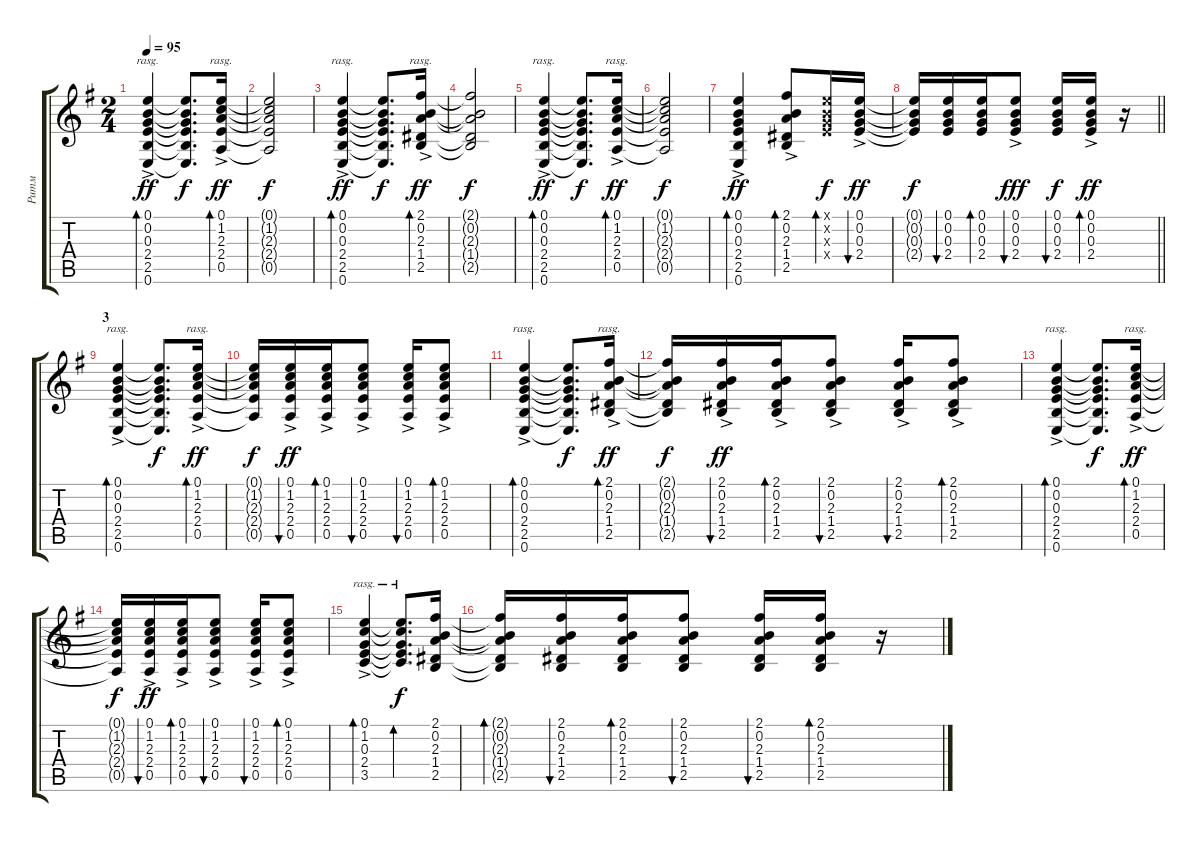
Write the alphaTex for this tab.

\track ("Ритм" "Ритм") {instrument electricguitarmuted}
\staff {score tabs}
\tuning (E4 B3 G3 D3 A2 E2) {hide}
\ts (2 4)
\tempo 95
\clef g2
\ks eminor
(0.1{ac} 0.2{ac} 0.3{ac} 2.4{ac} 2.5{ac} 0.6{ac}).4{bd 60 rasg ii dy ff} (0.1{t} 0.2{t} 0.3{t} 2.4{t} 2.5{t} 0.6{t}).8{d dy f} (0.1{ac} 1.2{ac} 2.3{ac} 2.4{ac} 0.5{ac}).16{bd 60 rasg ii dy ff} |
(0.1{t} 1.2{t} 2.3{t} 2.4{t} 0.5{t}).2{dy f} |
(0.1{ac} 0.2{ac} 0.3{ac} 2.4{ac} 2.5{ac} 0.6{ac}).4{bd 60 rasg ii dy ff} (0.1{t} 0.2{t} 0.3{t} 2.4{t} 2.5{t} 0.6{t}).8{d dy f} (2.1{ac} 0.2{ac} 2.3{ac} 1.4{ac} 2.5{ac}).16{bd 60 rasg ii dy ff} |
(2.1{t} 0.2{t} 2.3{t} 1.4{t} 2.5{t}).2{dy f} |
(0.1{ac} 0.2{ac} 0.3{ac} 2.4{ac} 2.5{ac} 0.6{ac}).4{bd 60 rasg ii dy ff} (0.1{t} 0.2{t} 0.3{t} 2.4{t} 2.5{t} 0.6{t}).8{d dy f} (0.1{ac} 1.2{ac} 2.3{ac} 2.4{ac} 0.5{ac}).16{bd 60 rasg ii dy ff} |
(0.1{t} 1.2{t} 2.3{t} 2.4{t} 0.5{t}).2{dy f} |
(0.1{ac} 0.2{ac} 0.3{ac} 2.4{ac} 2.5{ac} 0.6{ac}).4{bd 30 dy ff} (2.1{ac} 0.2{ac} 2.3{ac} 1.4{ac} 2.5{ac}).8{bd 30} (0.1{x} 0.2{x} 0.3{x} 2.4{x}).16{bd 30 dy f} (0.1{ac} 0.2{ac} 0.3{ac} 2.4{ac}).16{bu 30 dy ff} |
\barLineRight lightlight
(0.1{t} 0.2{t} 0.3{t} 2.4{t}).16{dy f} (0.1 0.2 0.3 2.4).16{bu 30} (0.1 0.2 0.3 2.4).16{bd 30} (0.1{ac} 0.2{ac} 0.3{ac} 2.4{ac}).8{bu 30 dy fff} (0.1 0.2 0.3 2.4).16{bu 30 dy f} (0.1{ac} 0.2{ac} 0.3{ac} 2.4{ac}).16{bd 30 dy ff} r.16 |
\section ("" "3")
(0.1{ac} 0.2{ac} 0.3{ac} 2.4{ac} 2.5{ac} 0.6{ac}).4{bd 60 rasg ii} (0.1{t} 0.2{t} 0.3{t} 2.4{t} 2.5{t} 0.6{t}).8{d dy f} (0.1{ac} 1.2{ac} 2.3{ac} 2.4{ac} 0.5{ac}).16{bd 60 rasg ii dy ff} |
(0.1{t} 1.2{t} 2.3{t} 2.4{t} 0.5{t}).16{dy f} (0.1{ac} 1.2{ac} 2.3{ac} 2.4{ac} 0.5{ac}).16{bu 30 dy ff} (0.1{ac} 1.2{ac} 2.3{ac} 2.4{ac} 0.5{ac}).16{bd 30} (0.1{ac} 1.2{ac} 2.3{ac} 2.4{ac} 0.5{ac}).8{bu 30} (0.1{ac} 1.2{ac} 2.3{ac} 2.4{ac} 0.5{ac}).16{bu 30} (0.1{ac} 1.2{ac} 2.3{ac} 2.4{ac} 0.5{ac}).8{bd 30} |
(0.1{ac} 0.2{ac} 0.3{ac} 2.4{ac} 2.5{ac} 0.6{ac}).4{bd 60 rasg ii} (0.1{t} 0.2{t} 0.3{t} 2.4{t} 2.5{t} 0.6{t}).8{d dy f} (2.1{ac} 0.2{ac} 2.3{ac} 1.4{ac} 2.5{ac}).16{bd 60 rasg ii dy ff} |
(2.1{t} 0.2{t} 2.3{t} 1.4{t} 2.5{t}).16{dy f} (2.1{ac} 0.2{ac} 2.3{ac} 1.4{ac} 2.5{ac}).16{bu 30 dy ff} (2.1{ac} 0.2{ac} 2.3{ac} 1.4{ac} 2.5{ac}).16{bd 30} (2.1{ac} 0.2{ac} 2.3{ac} 1.4{ac} 2.5{ac}).8{bu 30} (2.1{ac} 0.2{ac} 2.3{ac} 1.4{ac} 2.5{ac}).16{bu 30} (2.1{ac} 0.2{ac} 2.3{ac} 1.4{ac} 2.5{ac}).8{bd 30} |
(0.1{ac} 0.2{ac} 0.3{ac} 2.4{ac} 2.5{ac} 0.6{ac}).4{bd 60 rasg ii} (0.1{t} 0.2{t} 0.3{t} 2.4{t} 2.5{t} 0.6{t}).8{d dy f} (0.1{ac} 1.2{ac} 2.3{ac} 2.4{ac} 0.5{ac}).16{bd 60 rasg ii dy ff} |
(0.1{t} 1.2{t} 2.3{t} 2.4{t} 0.5{t}).16{dy f} (0.1{ac} 1.2{ac} 2.3{ac} 2.4{ac} 0.5{ac}).16{bu 30 dy ff} (0.1{ac} 1.2{ac} 2.3{ac} 2.4{ac} 0.5{ac}).16{bd 30} (0.1{ac} 1.2{ac} 2.3{ac} 2.4{ac} 0.5{ac}).8{bu 30} (0.1{ac} 1.2{ac} 2.3{ac} 2.4{ac} 0.5{ac}).16{bu 30} (0.1{ac} 1.2{ac} 2.3{ac} 2.4{ac} 0.5{ac}).8{bd 30} |
(0.1{ac} 1.2{ac} 0.3{ac} 2.4{ac} 3.5{ac}).4{bd 60 rasg ii} (0.1{t} 1.2{t} 0.3{t} 2.4{t} 3.5{t}).8{d bd 60 rasg ii dy f} (2.1 0.2 2.3 1.4 2.5).16 |
(2.1{t} 0.2{t} 2.3{t} 1.4{t} 2.5{t}).16{bd 30} (2.1 0.2 2.3 1.4 2.5).16{bu 30} (2.1 0.2 2.3 1.4 2.5).16{bd 30} (2.1 0.2 2.3 1.4 2.5).8{bu 30} (2.1 0.2 2.3 1.4 2.5).16{bu 30} (2.1 0.2 2.3 1.4 2.5).16{bd 30} r.16
